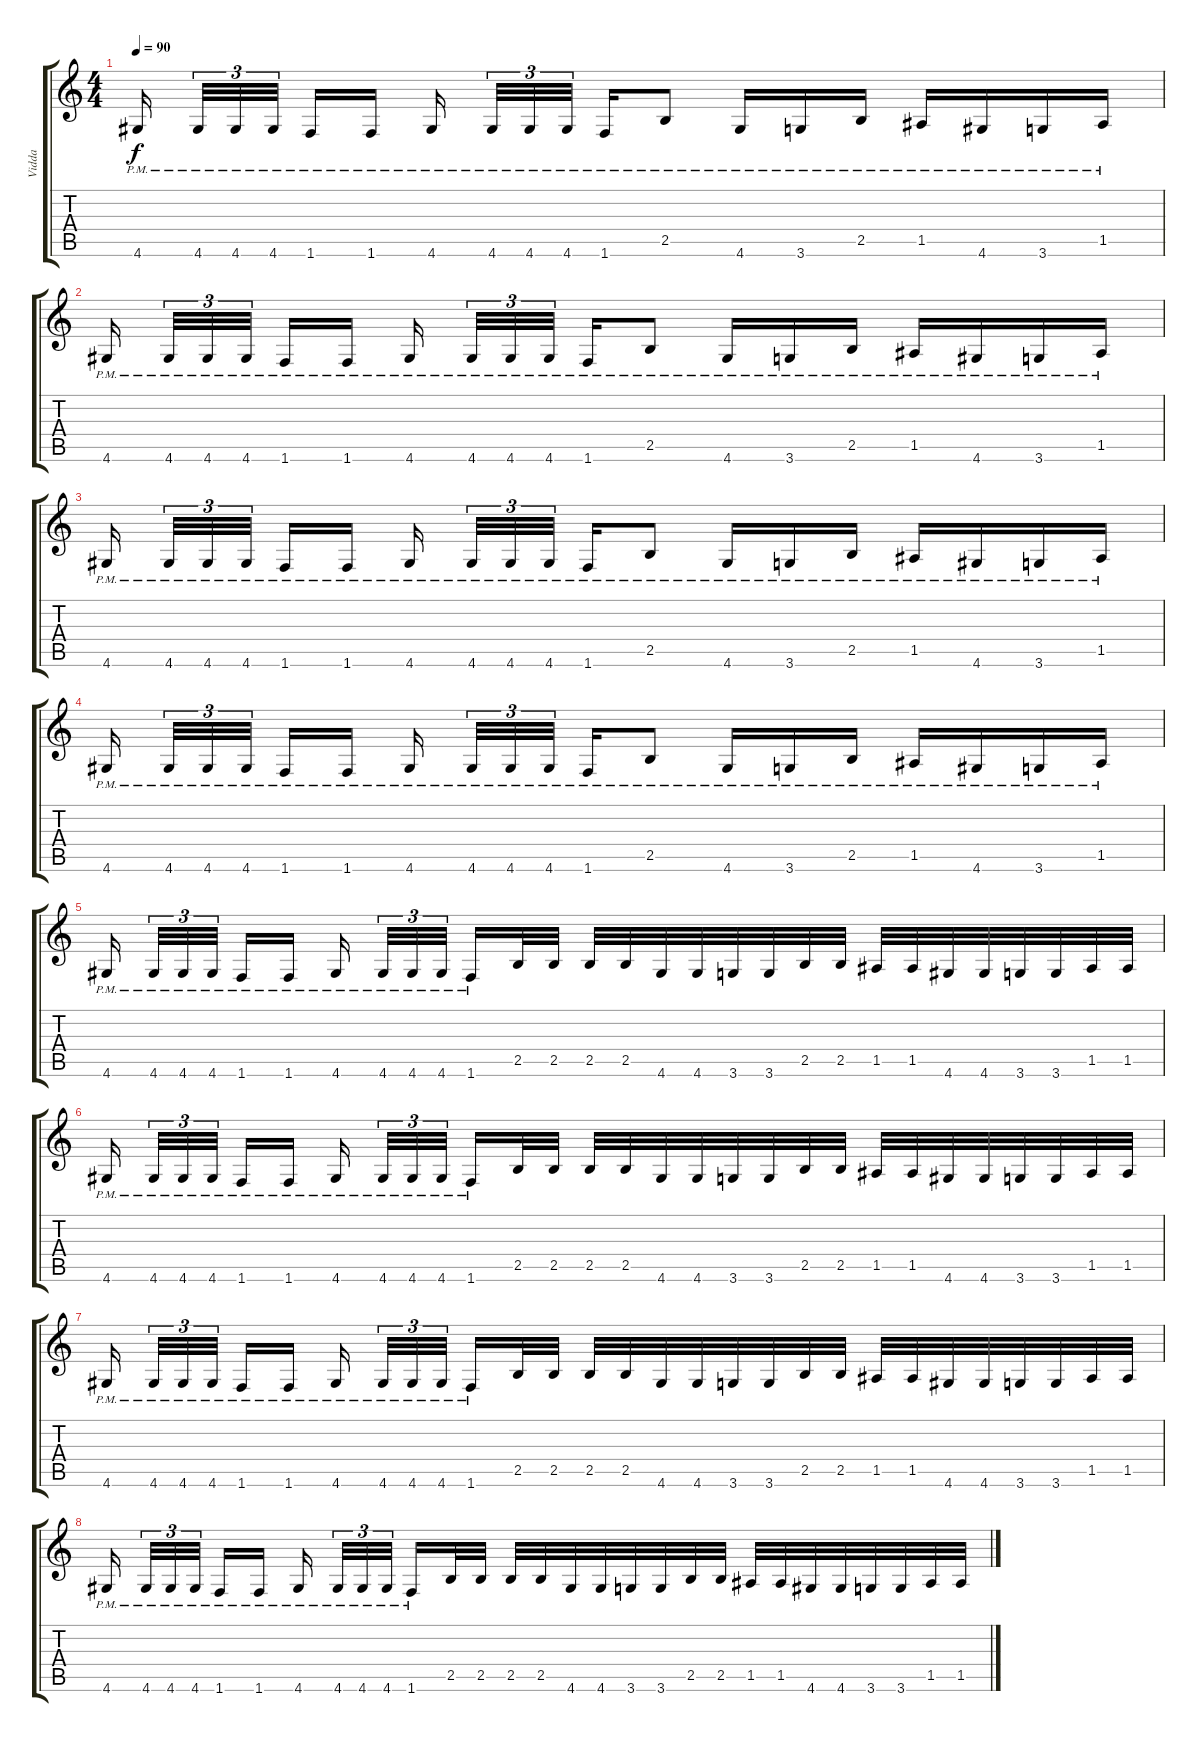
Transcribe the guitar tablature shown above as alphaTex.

\track ("Vidda" "Vidda") {instrument overdrivenguitar}
\staff {score tabs}
\tuning (E4 B3 G3 D3 A2 E2) {hide}
\ts (4 4)
\tempo 90
\clef g2
\ks c
4.6{pm}.16{dy f instrument overdrivenguitar} 4.6{pm}.32{tu (3 2)} 4.6{pm}.32{tu (3 2)} 4.6{pm}.32{tu (3 2)} 1.6{pm}.16 1.6{pm}.16 4.6{pm}.16 4.6{pm}.32{tu (3 2)} 4.6{pm}.32{tu (3 2)} 4.6{pm}.32{tu (3 2)} 1.6{pm}.16 2.5{pm}.8 4.6{pm}.16 3.6{pm}.16 2.5{pm}.16 1.5{pm}.16 4.6{pm}.16 3.6{pm}.16 1.5{pm}.16 |
4.6{pm}.16{instrument overdrivenguitar} 4.6{pm}.32{tu (3 2)} 4.6{pm}.32{tu (3 2)} 4.6{pm}.32{tu (3 2)} 1.6{pm}.16 1.6{pm}.16 4.6{pm}.16 4.6{pm}.32{tu (3 2)} 4.6{pm}.32{tu (3 2)} 4.6{pm}.32{tu (3 2)} 1.6{pm}.16 2.5{pm}.8 4.6{pm}.16 3.6{pm}.16 2.5{pm}.16 1.5{pm}.16 4.6{pm}.16 3.6{pm}.16 1.5{pm}.16 |
4.6{pm}.16{instrument overdrivenguitar} 4.6{pm}.32{tu (3 2)} 4.6{pm}.32{tu (3 2)} 4.6{pm}.32{tu (3 2)} 1.6{pm}.16 1.6{pm}.16 4.6{pm}.16 4.6{pm}.32{tu (3 2)} 4.6{pm}.32{tu (3 2)} 4.6{pm}.32{tu (3 2)} 1.6{pm}.16 2.5{pm}.8 4.6{pm}.16 3.6{pm}.16 2.5{pm}.16 1.5{pm}.16 4.6{pm}.16 3.6{pm}.16 1.5{pm}.16 |
4.6{pm}.16{instrument overdrivenguitar} 4.6{pm}.32{tu (3 2)} 4.6{pm}.32{tu (3 2)} 4.6{pm}.32{tu (3 2)} 1.6{pm}.16 1.6{pm}.16 4.6{pm}.16 4.6{pm}.32{tu (3 2)} 4.6{pm}.32{tu (3 2)} 4.6{pm}.32{tu (3 2)} 1.6{pm}.16 2.5{pm}.8 4.6{pm}.16 3.6{pm}.16 2.5{pm}.16 1.5{pm}.16 4.6{pm}.16 3.6{pm}.16 1.5{pm}.16 |
4.6{pm}.16{instrument overdrivenguitar} 4.6{pm}.32{tu (3 2)} 4.6{pm}.32{tu (3 2)} 4.6{pm}.32{tu (3 2)} 1.6{pm}.16 1.6{pm}.16 4.6{pm}.16 4.6{pm}.32{tu (3 2)} 4.6{pm}.32{tu (3 2)} 4.6{pm}.32{tu (3 2)} 1.6{pm}.16 2.5.32 2.5.32 2.5.32 2.5.32 4.6.32 4.6.32 3.6.32 3.6.32 2.5.32 2.5.32 1.5.32 1.5.32 4.6.32 4.6.32 3.6.32 3.6.32 1.5.32 1.5.32 |
4.6{pm}.16{instrument overdrivenguitar} 4.6{pm}.32{tu (3 2)} 4.6{pm}.32{tu (3 2)} 4.6{pm}.32{tu (3 2)} 1.6{pm}.16 1.6{pm}.16 4.6{pm}.16 4.6{pm}.32{tu (3 2)} 4.6{pm}.32{tu (3 2)} 4.6{pm}.32{tu (3 2)} 1.6{pm}.16 2.5.32 2.5.32 2.5.32 2.5.32 4.6.32 4.6.32 3.6.32 3.6.32 2.5.32 2.5.32 1.5.32 1.5.32 4.6.32 4.6.32 3.6.32 3.6.32 1.5.32 1.5.32 |
4.6{pm}.16{instrument overdrivenguitar} 4.6{pm}.32{tu (3 2)} 4.6{pm}.32{tu (3 2)} 4.6{pm}.32{tu (3 2)} 1.6{pm}.16 1.6{pm}.16 4.6{pm}.16 4.6{pm}.32{tu (3 2)} 4.6{pm}.32{tu (3 2)} 4.6{pm}.32{tu (3 2)} 1.6{pm}.16 2.5.32 2.5.32 2.5.32 2.5.32 4.6.32 4.6.32 3.6.32 3.6.32 2.5.32 2.5.32 1.5.32 1.5.32 4.6.32 4.6.32 3.6.32 3.6.32 1.5.32 1.5.32 |
4.6{pm}.16{instrument overdrivenguitar} 4.6{pm}.32{tu (3 2)} 4.6{pm}.32{tu (3 2)} 4.6{pm}.32{tu (3 2)} 1.6{pm}.16 1.6{pm}.16 4.6{pm}.16 4.6{pm}.32{tu (3 2)} 4.6{pm}.32{tu (3 2)} 4.6{pm}.32{tu (3 2)} 1.6{pm}.16 2.5.32 2.5.32 2.5.32 2.5.32 4.6.32 4.6.32 3.6.32 3.6.32 2.5.32 2.5.32 1.5.32 1.5.32 4.6.32 4.6.32 3.6.32 3.6.32 1.5.32 1.5.32
